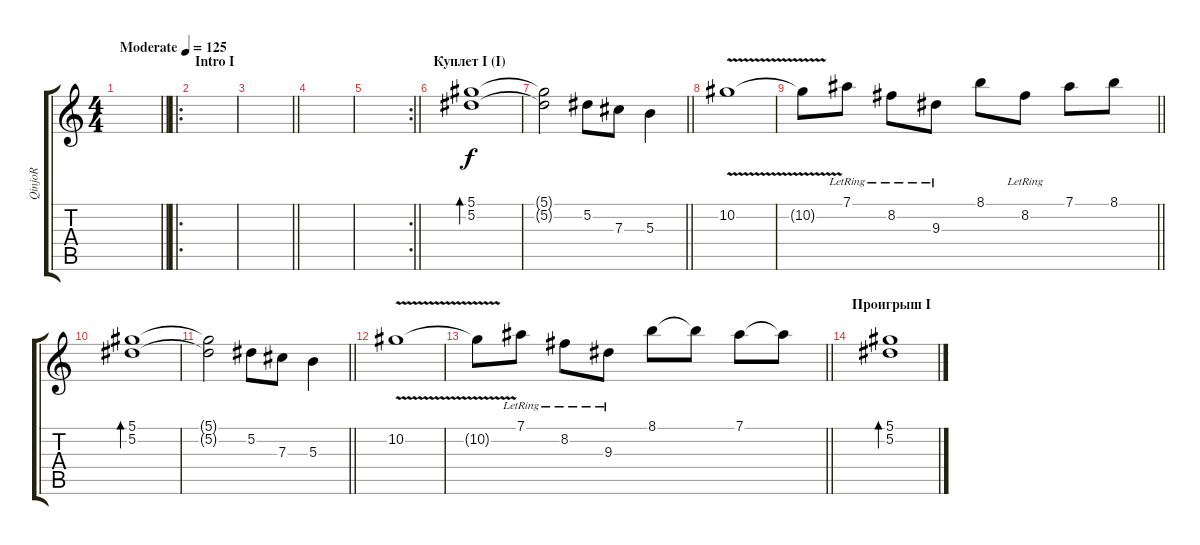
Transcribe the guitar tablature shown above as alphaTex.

\track ("QinjoR" "QinjoR") {instrument acousticguitarsteel}
\staff {score tabs}
\tuning (Eb4 Bb3 Gb3 Db3 Ab2 Eb2) {hide}
\ts (4 4)
\tempo (125 "Moderate")
\clef g2
\barLineRight lightlight
\ks c
|
\ro
\section ("" "Intro I")
|
\barLineRight lightlight
|
|
\rc 2
\barLineRight lightlight
|
\section ("" "Куплет I (I)")
(5.1 5.2).1{bd 60} |
\barLineRight lightlight
(5.1{t} 5.2{t}).2 5.2.8 7.3.8 5.3.4 |
10.2{v}.1 |
\barLineRight lightlight
10.2{t}.8 7.1{lr}.8 8.2{lr}.8 9.3{lr}.8 8.1.8 8.2{lr}.8 7.1.8 8.1.8 |
(5.1 5.2).1{bd 60} |
\barLineRight lightlight
(5.1{t} 5.2{t}).2 5.2.8 7.3.8 5.3.4 |
10.2{v}.1 |
\barLineRight lightlight
10.2{t}.8 7.1{lr}.8 8.2{lr}.8 9.3{lr}.8 8.1.8 8.1{t}.8 7.1.8 7.1{t}.8 |
\section ("" "Проигрыш I")
(5.1 5.2).1{bd 60}
